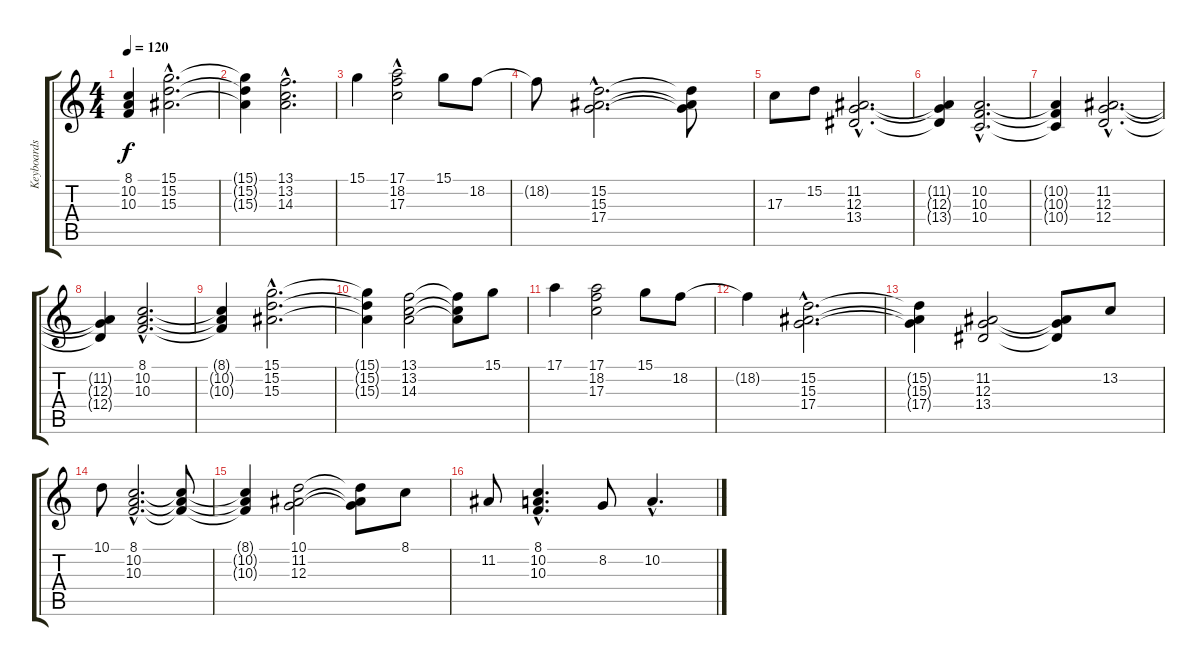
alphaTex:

\track ("Keyboards" "Keyboards") {instrument pad5bowed}
\staff {score tabs}
\tuning (E4 B3 G3 D3 A2 E2) {hide}
\ts (4 4)
\tempo 120
\clef g2
\ks c
(8.1{t} 10.2{t} 10.3{t}).4{dy f} (15.1{hac} 15.2{hac} 15.3{hac}).2{d} |
(15.1{t} 15.2{t} 15.3{t}).4 (13.1{hac} 13.2 14.3).2{d} |
15.1.4 (17.1 18.2 17.3{hac}).2 15.1.8 18.2.8 |
18.2{t}.8 (15.2{hac} 15.3{hac} 17.4{hac}).2{d} (15.2{t} 15.3{t} 17.4{t}).8 |
17.3.8 15.2.8 (11.2{hac} 12.3{hac} 13.4{hac}).2{d} |
(11.2{t} 12.3{t} 13.4{t}).4 (10.2{hac} 10.3{hac} 10.4{hac}).2{d} |
(10.2{t} 10.3{t} 10.4{t}).4 (11.2{hac} 12.3{hac} 12.4{hac}).2{d} |
(11.2{t} 12.3{t} 12.4{t}).4 (8.1{hac} 10.2{hac} 10.3{hac}).2{d} |
(8.1{t} 10.2{t} 10.3{t}).4 (15.1{hac} 15.2{hac} 15.3{hac}).2{d} |
(15.1{t} 15.2{t} 15.3{t}).4 (13.1 13.2 14.3).2 (13.1{t} 13.2{t} 14.3{t}).8 15.1.8 |
17.1.4 (17.1 18.2 17.3).2 15.1.8 18.2.8 |
18.2{t}.4 (15.2{hac} 15.3{hac} 17.4{hac}).2{d} |
(15.2{t} 15.3{t} 17.4{t}).4 (11.2 12.3 13.4).2 (11.2{t} 12.3{t} 13.4{t}).8 13.2.8 |
10.1.8 (8.1{hac} 10.2{hac} 10.3{hac}).2{d} (8.1{t} 10.2{t} 10.3{t}).8 |
(8.1{t} 10.2{t} 10.3{t}).4 (10.1 11.2 12.3).2 (10.1{t} 11.2{t} 12.3{t}).8 8.1.8 |
11.2.8 (8.1 10.2{hac} 10.3).4{d} 8.2.8 10.2{hac}.4{d}
